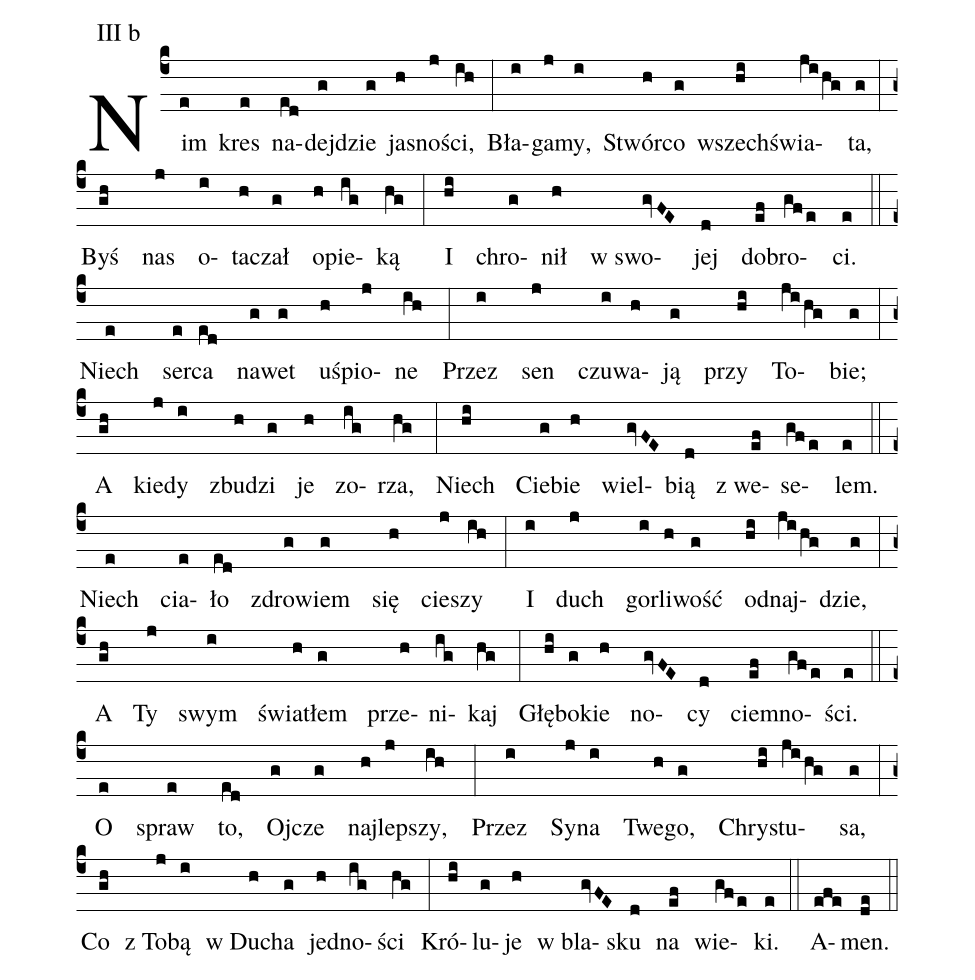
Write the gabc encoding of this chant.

annotation: III b;
%%
(c4)Nim(e) kres(e) na(ed)dej(g)dzie(g) ja(h)sno(j)ści,(ih) (:)
Bła(i)ga(j)my,(i) Stwór(h)co(g) wszech(hi)świa(jihg)ta,(g) (:) (z)
Byś(gh) nas(j) o(i)ta(h)czał(g) o(h)pie(ig)ką(hg) (:)
I(hi) chro(g)nił(h) w swo(gvFE)jej(d) do(ef)bro(gfe)ci.(e) (::) (z)

Niech(e) ser(e)ca(ed) na(g)wet(g) uś(h)pio(j)ne(ih) (:)
Przez(i) sen(j) czu(i)wa(h)ją(g) przy(hi) To(jihg)bie;(g) (:) (z)
A(gh) kie(j)dy(i) zbu(h)dzi(g) je(h) zo(ig)rza,(hg) (:)
Niech(hi) Cie(g)bie(h) wiel(gvFE)bią(d) z we(ef)se(gfe)lem.(e) (::) (z)

Niech(e) cia(e)ło(ed) zdro(g)wiem(g) się(h) cie(j)szy(ih) (:)
I(i) duch(j) gor(i)li(h)wość(g) od(hi)naj(jihg)dzie,(g) (:) (z)
A(gh) Ty(j) swym(i) świa(h)tłem(g) prze(h)ni(ig)kaj(hg) (:)
Głę(hi)bo(g)kie(h) no(gvFE)cy(d) ciem(ef)no(gfe)ści.(e) (::) (z)

O(e) spraw(e) to,(ed) Oj(g)cze(g) naj(h)lep(j)szy,(ih) (:)
Przez(i) Sy(j)na(i) Twe(h)go,(g) Chry(hi)stu(jihg)sa,(g) (:) (z)
Co(gh) z To(j)bą(i) w Du(h)cha(g) jed(h)no(ig)ści(hg) (:)
Kró(hi)lu(g)je(h) w bla(gvFE)sku(d) na(ef) wie(gfe)ki.(e) (::)
A(efe)men.(de) (::) (z)
